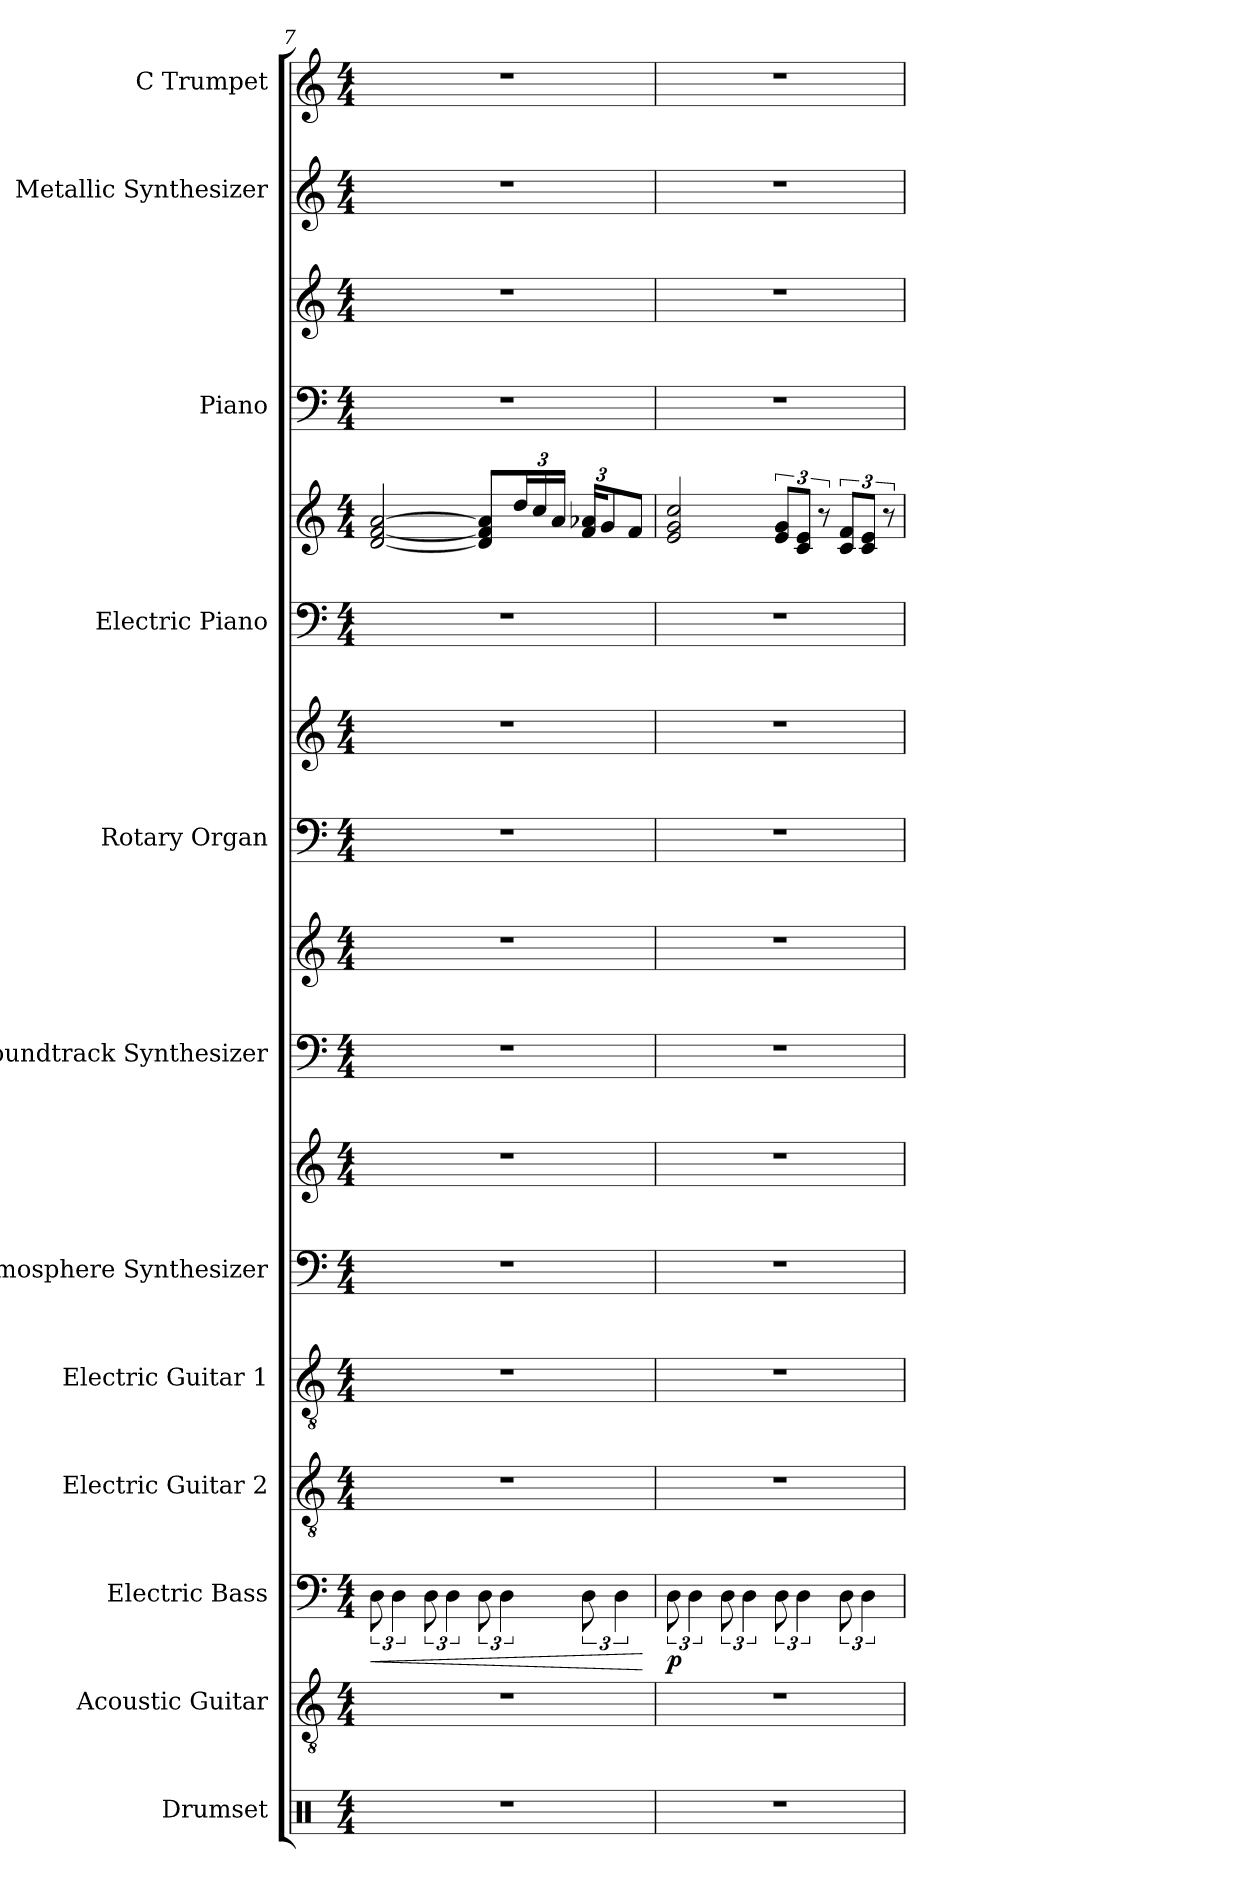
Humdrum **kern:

**kern	**kern	**kern	**dynam	**kern	**kern	**kern	**kern	**kern	**kern	**kern	**kern	**kern	**kern	**kern	**kern	**kern	**kern
*part12	*part11	*part10	*part10	*part9	*part8	*part7	*part7	*part6	*part6	*part5	*part5	*part4	*part4	*part3	*part3	*part2	*part1
*staff17	*staff16	*staff15	*staff15	*staff14	*staff13	*staff12	*staff11	*staff10	*staff9	*staff8	*staff7	*staff6	*staff5	*staff4	*staff3	*staff2	*staff1
*I"Drumset	*I"Acoustic Guitar	*I"Electric Bass	*	*I"Electric Guitar 2	*I"Electric Guitar 1	*I"Atmosphere Synthesizer	*	*I"Soundtrack Synthesizer	*	*I"Rotary Organ	*	*I"Electric Piano	*	*I"Piano	*	*I"Metallic Synthesizer	*I"C Trumpet
*I'Drs.	*I'Guit.	*I'El. B.	*	*I'El. Guit. 2	*I'El. Guit. 1	*I'Synth.	*	*I'Synth.	*	*I'Rot. Org.	*	*I'El. Pno.	*	*I'Pno.	*	*I'Synth.	*I'C Tpt.
!!LO:PB:g=z
*clefX	*clefGv2	*clefF4	*	*clefGv2	*clefGv2	*clefF4	*clefG2	*clefF4	*clefG2	*clefF4	*clefG2	*clefF4	*clefG2	*clefF4	*clefG2	*clefG2	*clefG2
*	*	*ITrd7c12	*	*	*	*	*	*	*	*	*	*	*	*	*	*	*
*k[]	*k[]	*k[]	*	*k[]	*k[]	*k[]	*k[]	*k[]	*k[]	*k[]	*k[]	*k[]	*k[]	*k[]	*k[]	*k[]	*k[]
*M4/4	*M4/4	*M4/4	*	*M4/4	*M4/4	*M4/4	*M4/4	*M4/4	*M4/4	*M4/4	*M4/4	*M4/4	*M4/4	*M4/4	*M4/4	*M4/4	*M4/4
=7	=7	=7	=7	=7	=7	=7	=7	=7	=7	=7	=7	=7	=7	=7	=7	=7	=7
!	!	!	!LO:HP:b	!	!	!	!	!	!	!	!	!	!	!	!	!	!
1r	1r	12DD\	<	1r	1r	1r	1r	1r	1r	1r	1r	1r	[2d/ [2f/ [2a/	1r	1r	1r	1r
.	.	6DD\	.	.	.	.	.	.	.	.	.	.	.	.	.	.	.
.	.	12DD\	.	.	.	.	.	.	.	.	.	.	.	.	.	.	.
.	.	6DD\	.	.	.	.	.	.	.	.	.	.	.	.	.	.	.
.	.	12DD\	.	.	.	.	.	.	.	.	.	.	8d/] 8f/] 8a/]L	.	.	.	.
.	.	6DD\	.	.	.	.	.	.	.	.	.	.	.	.	.	.	.
*	*	*	*	*	*	*	*	*	*	*	*	*	*Xbrackettup	*	*	*	*
.	.	.	.	.	.	.	.	.	.	.	.	.	24dd/L	.	.	.	.
.	.	.	.	.	.	.	.	.	.	.	.	.	24cc/	.	.	.	.
.	.	.	.	.	.	.	.	.	.	.	.	.	24a/JJ	.	.	.	.
.	.	12DD\	.	.	.	.	.	.	.	.	.	.	24f/ 24a-X/KL	.	.	.	.
.	.	.	.	.	.	.	.	.	.	.	.	.	12g/	.	.	.	.
.	.	6DD\	.	.	.	.	.	.	.	.	.	.	.	.	.	.	.
.	.	.	.	.	.	.	.	.	.	.	.	.	8f/J	.	.	.	.
.	.	.	[	.	.	.	.	.	.	.	.	.	.	.	.	.	.
=8	=8	=8	=8	=8	=8	=8	=8	=8	=8	=8	=8	=8	=8	=8	=8	=8	=8
!	!	!	!LO:DY:b	!	!	!	!	!	!	!	!	!	!	!	!	!	!
1r	1r	12DD\	p	1r	1r	1r	1r	1r	1r	1r	1r	1r	2e/ 2g/ 2cc/	1r	1r	1r	1r
.	.	6DD\	.	.	.	.	.	.	.	.	.	.	.	.	.	.	.
.	.	12DD\	.	.	.	.	.	.	.	.	.	.	.	.	.	.	.
.	.	6DD\	.	.	.	.	.	.	.	.	.	.	.	.	.	.	.
*	*	*	*	*	*	*	*	*	*	*	*	*	*brackettup	*	*	*	*
.	.	12DD\	.	.	.	.	.	.	.	.	.	.	12e/ 12g/L	.	.	.	.
.	.	6DD\	.	.	.	.	.	.	.	.	.	.	12c/ 12e/J	.	.	.	.
.	.	.	.	.	.	.	.	.	.	.	.	.	12r	.	.	.	.
.	.	12DD\	.	.	.	.	.	.	.	.	.	.	12c/ 12f/L	.	.	.	.
.	.	6DD\	.	.	.	.	.	.	.	.	.	.	12c/ 12e/J	.	.	.	.
.	.	.	.	.	.	.	.	.	.	.	.	.	12r	.	.	.	.
=	=	=	=	=	=	=	=	=	=	=	=	=	=	=	=	=	=
*-	*-	*-	*-	*-	*-	*-	*-	*-	*-	*-	*-	*-	*-	*-	*-	*-	*-
